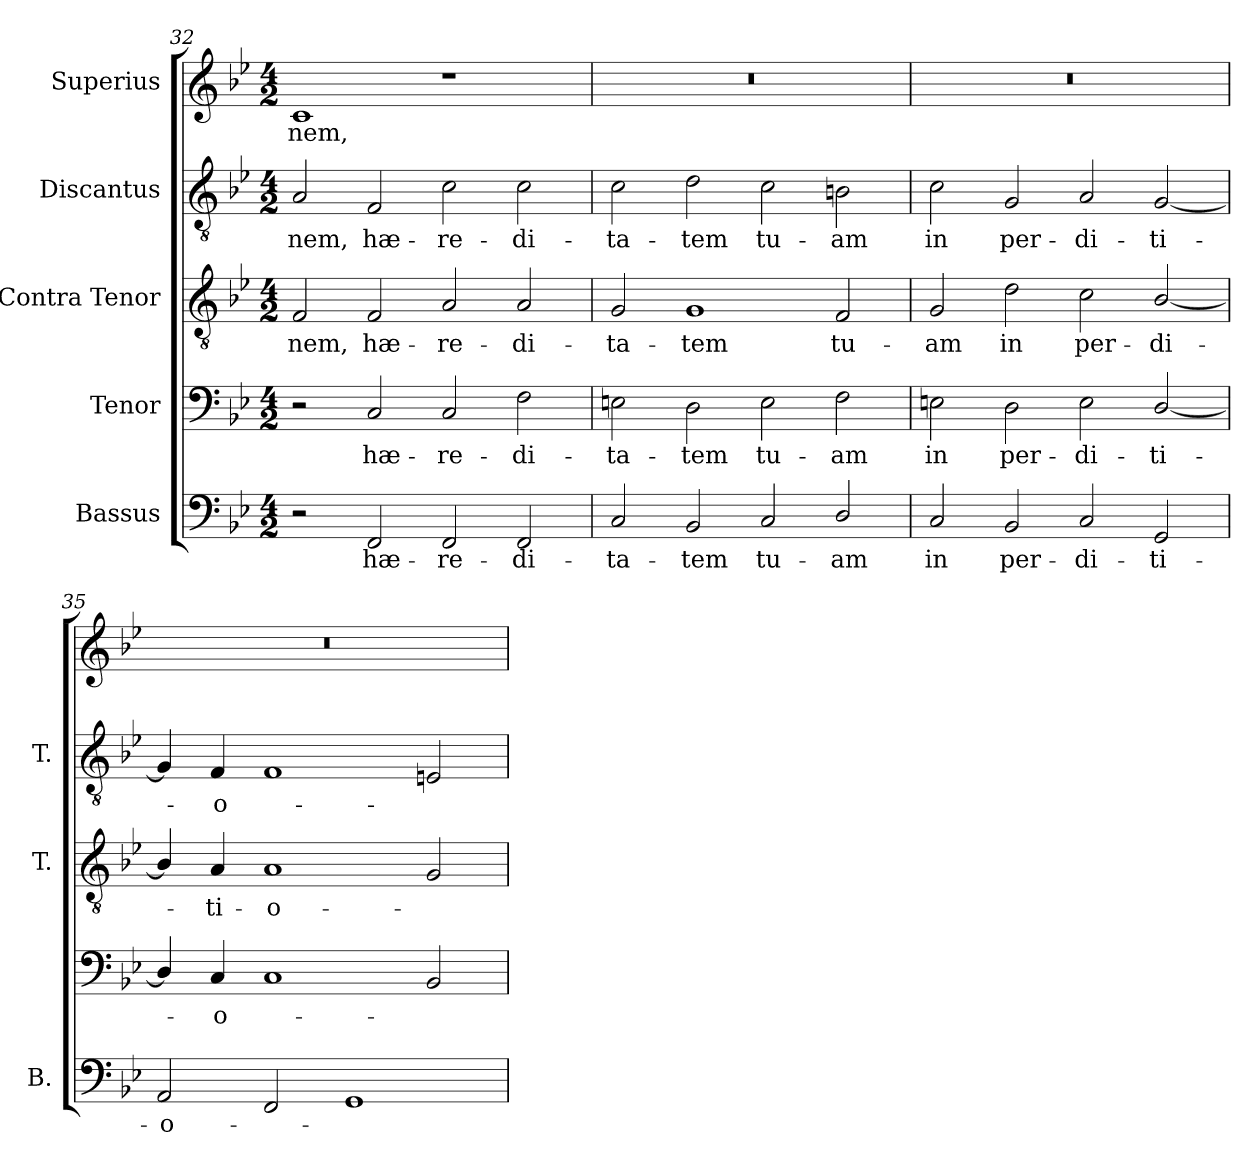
**kern	**text	**kern	**text	**kern	**text	**kern	**text	**kern	**text
*part5	*part5	*part4	*part4	*part3	*part3	*part2	*part2	*part1	*part1
*staff5	*staff5	*staff4	*staff4	*staff3	*staff3	*staff2	*staff2	*staff1	*staff1
*I"Bassus	*	*I"Tenor	*	*I"Contra Tenor	*	*I"Discantus	*	*I"Superius	*
*I'B.	*	*	*	*I'T.	*	*I'T.	*	*	*
*clefF4	*	*clefF4	*	*clefGv2	*	*clefGv2	*	*clefG2	*
*	*	*	*	*ITrd7c12	*	*ITrd7c12	*	*	*
*k[b-e-]	*	*k[b-e-]	*	*k[b-e-]	*	*k[b-e-]	*	*k[b-e-]	*
*B-:	*	*B-:	*	*B-:	*	*B-:	*	*B-:	*
*M4/2	*	*M4/2	*	*M4/2	*	*M4/2	*	*M4/2	*
=32	=32	=32	=32	=32	=32	=32	=32	=32	=32
!	!	!	!	!	!LO:LY:b:color=#000000	!	!	!	!
!	!	!	!	!	!	!	!LO:LY:b:color=#000000	!	!
!	!	!	!	!	!	!	!	!	!LO:LY:b:color=#000000
2r	.	2r	.	2FFi/	-nem,	2AAi/	-nem,	1ci	-nem,
!	!LO:LY:b:color=#000000	!	!	!	!	!	!	!	!
!	!	!	!LO:LY:b:color=#000000	!	!	!	!	!	!
!	!	!	!	!	!LO:LY:b:color=#000000	!	!	!	!
!	!	!	!	!	!	!	!LO:LY:b:color=#000000	!	!
2FFi/	hæ-	2Ci/	hæ-	2FFi/	hæ-	2FFi/	hæ-	.	.
!	!LO:LY:b:color=#000000	!	!	!	!	!	!	!	!
!	!	!	!LO:LY:b:color=#000000	!	!	!	!	!	!
!	!	!	!	!	!LO:LY:b:color=#000000	!	!	!	!
!	!	!	!	!	!	!	!LO:LY:b:color=#000000	!	!
2FFi/	-re-	2Ci/	-re-	2AAi/	-re-	2Ci\	-re-	1r	.
!	!LO:LY:b:color=#000000	!	!	!	!	!	!	!	!
!	!	!	!LO:LY:b:color=#000000	!	!	!	!	!	!
!	!	!	!	!	!LO:LY:b:color=#000000	!	!	!	!
!	!	!	!	!	!	!	!LO:LY:b:color=#000000	!	!
2FFi/	-di-	2Fi\	-di-	2AAi/	-di-	2Ci\	-di-	.	.
!!LO:PB:g=z
=33	=33	=33	=33	=33	=33	=33	=33	=33	=33
!	!LO:LY:b:color=#000000	!	!	!	!	!	!	!	!
!	!	!	!LO:LY:b:color=#000000	!	!	!	!	!	!
!	!	!	!	!	!LO:LY:b:color=#000000	!	!	!	!
!	!	!	!	!	!	!	!LO:LY:b:color=#000000	!LO:N:vis=1	!
2Ci/	-ta-	2Eni\	-ta-	2GGi/	-ta-	2Ci\	-ta-	0r	.
!	!LO:LY:b:color=#000000	!	!	!	!	!	!	!	!
!	!	!	!LO:LY:b:color=#000000	!	!	!	!	!	!
!	!	!	!	!	!LO:LY:b:color=#000000	!	!	!	!
!	!	!	!	!	!	!	!LO:LY:b:color=#000000	!	!
2BB-i/	-tem	2Di\	-tem	1GGi	-tem	2Di\	-tem	.	.
!	!LO:LY:b:color=#000000	!	!	!	!	!	!	!	!
!	!	!	!LO:LY:b:color=#000000	!	!	!	!	!	!
!	!	!	!	!	!	!	!LO:LY:b:color=#000000	!	!
2Ci/	tu-	2Ei\	tu-	.	.	2Ci\	tu-	.	.
!	!LO:LY:b:color=#000000	!	!	!	!	!	!	!	!
!	!	!	!LO:LY:b:color=#000000	!	!	!	!	!	!
!	!	!	!	!	!LO:LY:b:color=#000000	!	!	!	!
!	!	!	!	!	!	!	!LO:LY:b:color=#000000	!	!
2Di/	-am	2Fi\	-am	2FFi/	tu-	2BBni\	-am	.	.
=34	=34	=34	=34	=34	=34	=34	=34	=34	=34
!	!LO:LY:b:color=#000000	!	!	!	!	!	!	!	!
!	!	!	!LO:LY:b:color=#000000	!	!	!	!	!	!
!	!	!	!	!	!LO:LY:b:color=#000000	!	!	!	!
!	!	!	!	!	!	!	!LO:LY:b:color=#000000	!LO:N:vis=1	!
2Ci/	in	2Eni\	in	2GGi/	-am	2Ci\	in	0r	.
!	!LO:LY:b:color=#000000	!	!	!	!	!	!	!	!
!	!	!	!LO:LY:b:color=#000000	!	!	!	!	!	!
!	!	!	!	!	!LO:LY:b:color=#000000	!	!	!	!
!	!	!	!	!	!	!	!LO:LY:b:color=#000000	!	!
2BB-i/	per-	2Di\	per-	2Di\	in	2GGi/	per-	.	.
!	!LO:LY:b:color=#000000	!	!	!	!	!	!	!	!
!	!	!	!LO:LY:b:color=#000000	!	!	!	!	!	!
!	!	!	!	!	!LO:LY:b:color=#000000	!	!	!	!
!	!	!	!	!	!	!	!LO:LY:b:color=#000000	!	!
2Ci/	-di-	2Ei\	-di-	2Ci\	per-	2AAi/	-di-	.	.
!	!LO:LY:b:color=#000000	!	!	!	!	!	!	!	!
!	!	!	!LO:LY:b:color=#000000	!	!	!	!	!	!
!	!	!	!	!	!LO:LY:b:color=#000000	!	!	!	!
!	!	!	!	!	!	!	!LO:LY:b:color=#000000	!	!
2GGi/	-ti-	[<2Di/	-ti-	[<2BB-i/	-di-	[<2GGi/	-ti-	.	.
=35	=35	=35	=35	=35	=35	=35	=35	=35	=35
!	!LO:LY:b:color=#000000	!	!	!	!	!	!	!LO:N:vis=1	!
2AAi/	-o-	4Di/]	.	4BB-i/]	.	4GGi/]	.	0r	.
!	!	!	!LO:LY:b:color=#000000	!	!	!	!	!	!
!	!	!	!	!	!LO:LY:b:color=#000000	!	!	!	!
!	!	!	!	!	!	!	!LO:LY:b:color=#000000	!	!
.	.	4Ci/	-o-	4AAi/	-ti-	4FFi/	-o-	.	.
!	!	!	!	!	!LO:LY:b:color=#000000	!	!	!	!
2FFi/	.	1Ci	.	1AAi	-o-	1FFi	.	.	.
1GGi	.	.	.	.	.	.	.	.	.
.	.	2BB-i/	.	2GGi/	.	2EEni/	.	.	.
=	=	=	=	=	=	=	=	=	=
*-	*-	*-	*-	*-	*-	*-	*-	*-	*-
